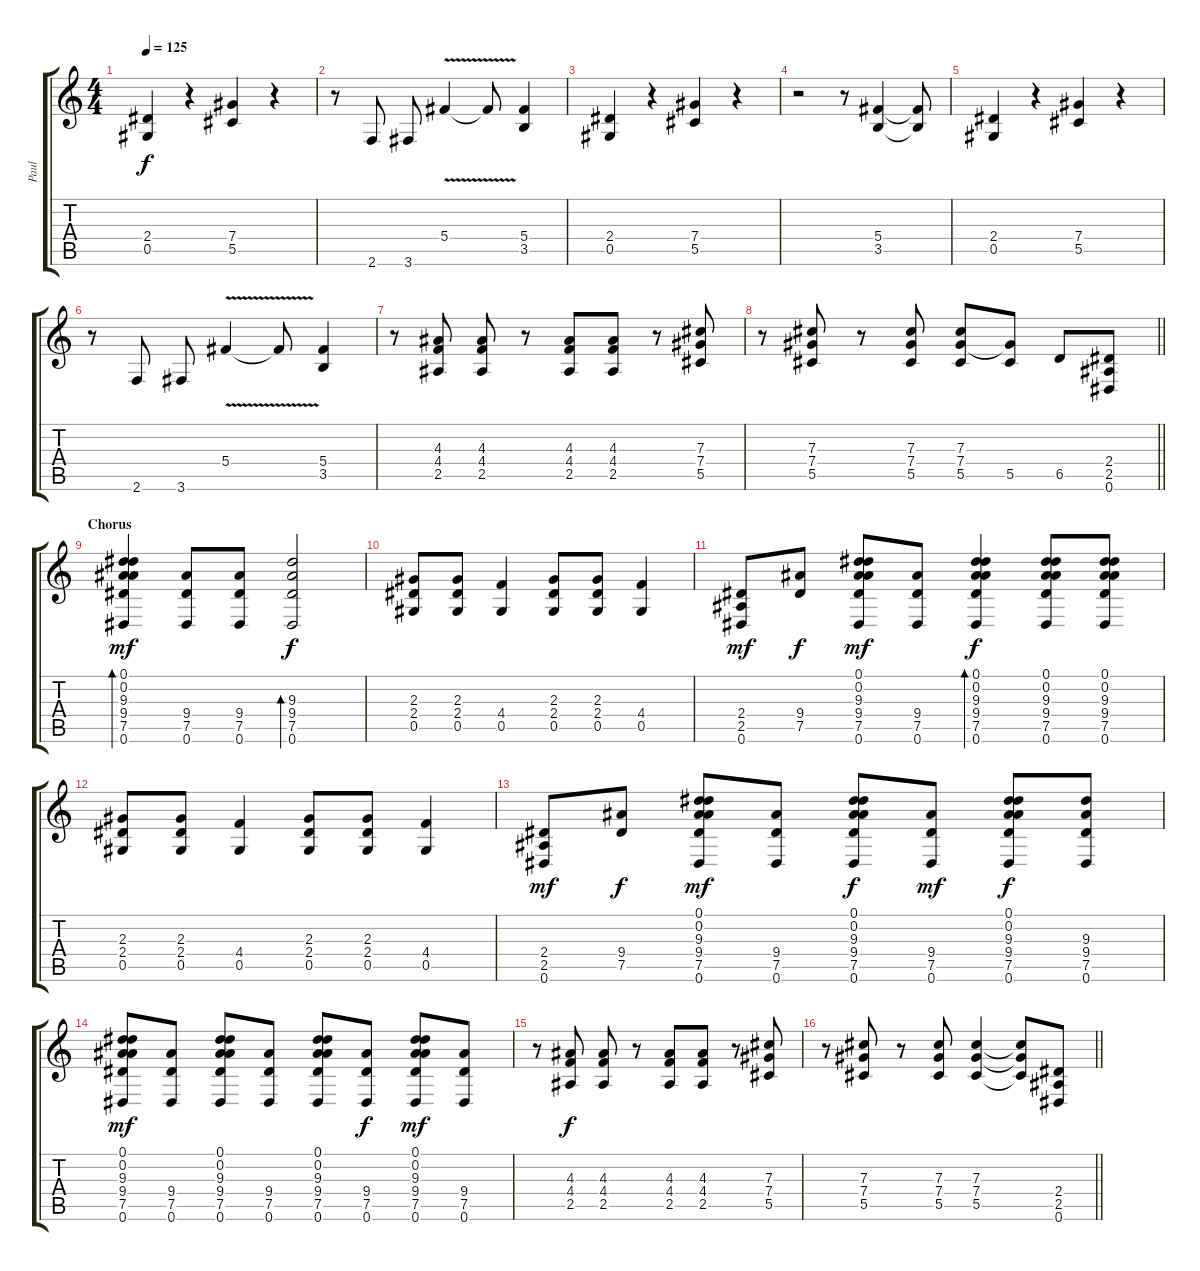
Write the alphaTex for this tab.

\track ("Paul" "Paul") {instrument distortionguitar}
\staff {score tabs}
\tuning (Eb4 Bb3 Gb3 Db3 Ab2 Eb2) {hide}
\ts (4 4)
\tempo 125
\clef g2
\ks c
(2.4 0.5).4{dy f} r.4 (7.4 5.5).4 r.4 |
r.8 2.6.8 3.6.8 5.4{v}.4 5.4{t}.8 (5.4 3.5).4 |
(2.4 0.5).4 r.4 (7.4 5.5).4 r.4 |
r.2 r.8 (5.4 3.5).4 (5.4{t} 3.5{t}).8 |
(2.4 0.5).4 r.4 (7.4 5.5).4 r.4 |
r.8 2.6.8 3.6.8 5.4{v}.4 5.4{t}.8 (5.4 3.5).4 |
r.8 (4.3 4.4 2.5).8 (4.3 4.4 2.5).8 r.8 (4.3 4.4 2.5).8 (4.3 4.4 2.5).8 r.8 (7.3 7.4 5.5).8 |
\barLineRight lightlight
r.8 (7.3 7.4 5.5).8 r.8 (7.3 7.4 5.5).8 (7.3 7.4 5.5).8 (7.4{t} 5.5).8 6.5.8 (2.4 2.5 0.6).8{volume 8} |
\section ("" "Chorus")
(0.1 0.2 9.3 9.4 7.5 0.6).4{bd 120 dy mf} (9.4 7.5 0.6).8 (9.4 7.5 0.6).8 (9.3 9.4 7.5 0.6).2{bd 120 dy f} |
(2.3 2.4 0.5).8 (2.3 2.4 0.5).8 (4.4 0.5).4 (2.3 2.4 0.5).8 (2.3 2.4 0.5).8 (4.4 0.5).4 |
(2.4 2.5 0.6).8{dy mf} (9.4 7.5).8{dy f} (0.1 0.2 9.3 9.4 7.5 0.6).8{dy mf} (9.4 7.5 0.6).8 (0.1 0.2 9.3 9.4 7.5 0.6).4{bd 120 dy f} (0.1 0.2 9.3 9.4 7.5 0.6).8 (0.1 0.2 9.3 9.4 7.5 0.6).8 |
(2.3 2.4 0.5).8 (2.3 2.4 0.5).8 (4.4 0.5).4 (2.3 2.4 0.5).8 (2.3 2.4 0.5).8 (4.4 0.5).4 |
(2.4 2.5 0.6).8{dy mf volume 10} (9.4 7.5).8{dy f} (0.1 0.2 9.3 9.4 7.5 0.6).8{dy mf} (9.4 7.5 0.6).8 (0.1 0.2 9.3 9.4 7.5 0.6).8{dy f} (9.4 7.5 0.6).8{dy mf} (0.1 0.2 9.3 9.4 7.5 0.6).8{dy f} (9.3 9.4 7.5 0.6).8 |
(0.1 0.2 9.3 9.4 7.5 0.6).8{dy mf} (9.4 7.5 0.6).8 (0.1 0.2 9.3 9.4 7.5 0.6).8 (9.4 7.5 0.6).8 (0.1 0.2 9.3 9.4 7.5 0.6).8 (9.4 7.5 0.6).8{dy f} (0.1 0.2 9.3 9.4 7.5 0.6).8{dy mf} (9.4 7.5 0.6).8 |
r.8{volume 8} (4.3 4.4 2.5).8{dy f} (4.3 4.4 2.5).8 r.8 (4.3 4.4 2.5).8 (4.3 4.4 2.5).8 r.8 (7.3 7.4 5.5).8 |
\barLineRight lightlight
r.8 (7.3 7.4 5.5).8 r.8 (7.3 7.4 5.5).8 (7.3 7.4 5.5).4 (7.3{t} 7.4{t} 5.5{t}).8 (2.4 2.5 0.6).8
